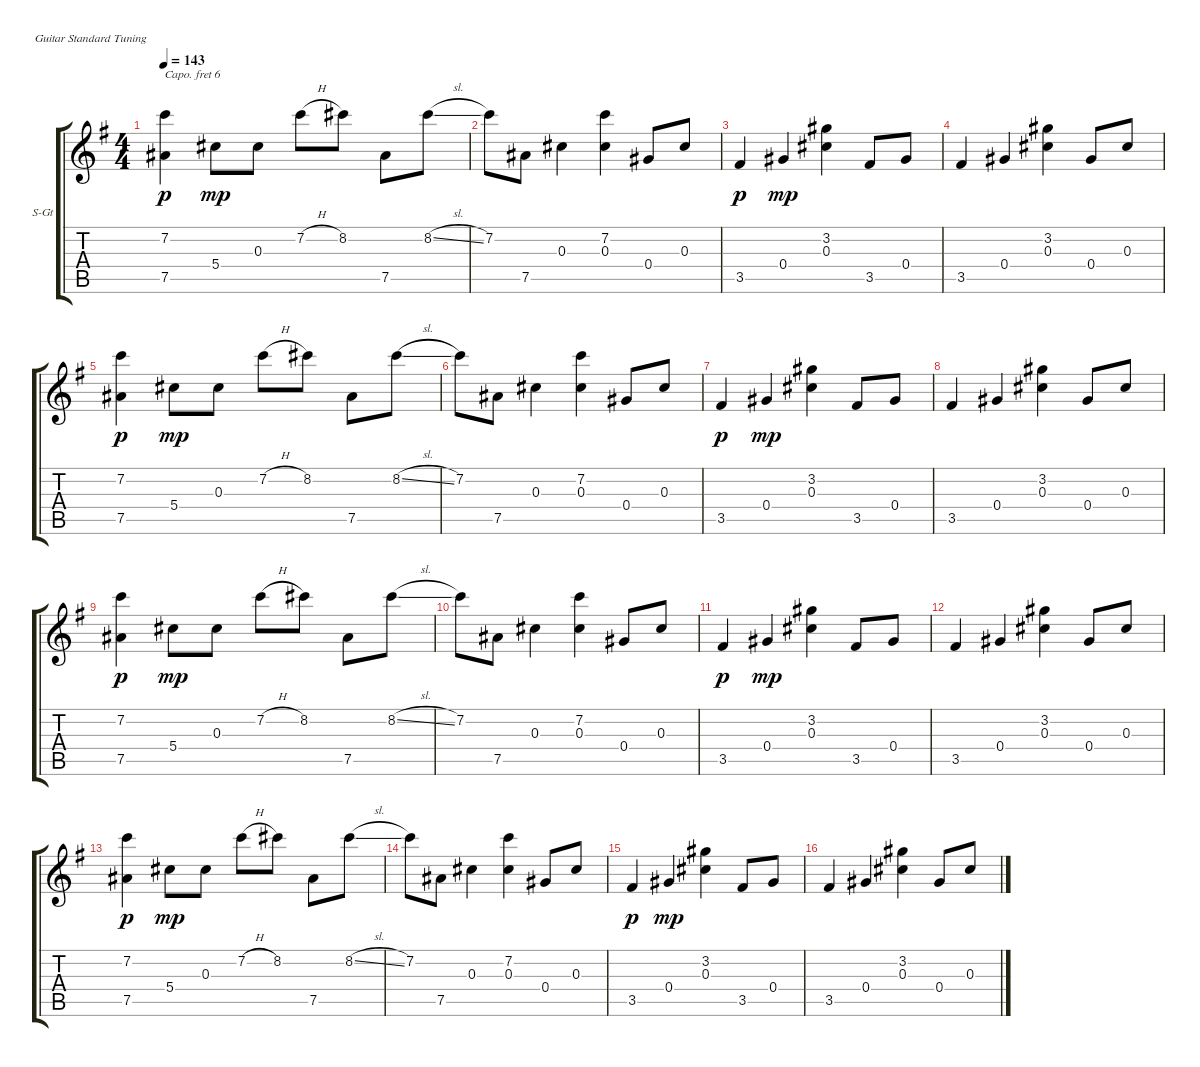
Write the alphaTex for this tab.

\defaultSystemsLayout 4
\bracketExtendMode groupsimilarinstruments
\firstSystemTrackNameOrientation horizontal
\otherSystemsTrackNameOrientation horizontal
\track ("Steel Guitar" "S-Gt") {instrument acousticguitarsteel}
\staff {score tabs}
\capo 6
\tuning (E4 B3 G3 D3 A2 E2)
\ts (4 4)
\tempo 143
\clef g2
\ks g
(7.2 7.5).4{dy p} 5.4.8{dy mp} 0.3.8 7.2{h}.8 8.2.8 7.5.8 8.2{sl}.8 |
7.2.8 7.5.8 0.3.4 (7.2 0.3).4 0.4.8 0.3.8 |
3.5.4{dy p} 0.4.4{dy mp} (3.2 0.3).4 3.5.8 0.4.8 |
3.5.4 0.4.4 (0.3 3.2).4 0.4.8 0.3.8 |
(7.2 7.5).4{dy p} 5.4.8{dy mp} 0.3.8 7.2{h}.8 8.2.8 7.5.8 8.2{sl}.8 |
7.2.8 7.5.8 0.3.4 (7.2 0.3).4 0.4.8 0.3.8 |
3.5.4{dy p} 0.4.4{dy mp} (3.2 0.3).4 3.5.8 0.4.8 |
3.5.4 0.4.4 (0.3 3.2).4 0.4.8 0.3.8 |
(7.2 7.5).4{dy p} 5.4.8{dy mp} 0.3.8 7.2{h}.8 8.2.8 7.5.8 8.2{sl}.8 |
7.2.8 7.5.8 0.3.4 (7.2 0.3).4 0.4.8 0.3.8 |
3.5.4{dy p} 0.4.4{dy mp} (3.2 0.3).4 3.5.8 0.4.8 |
3.5.4 0.4.4 (0.3 3.2).4 0.4.8 0.3.8 |
(7.2 7.5).4{dy p} 5.4.8{dy mp} 0.3.8 7.2{h}.8 8.2.8 7.5.8 8.2{sl}.8 |
7.2.8 7.5.8 0.3.4 (7.2 0.3).4 0.4.8 0.3.8 |
3.5.4{dy p} 0.4.4{dy mp} (3.2 0.3).4 3.5.8 0.4.8 |
3.5.4 0.4.4 (0.3 3.2).4 0.4.8 0.3.8
